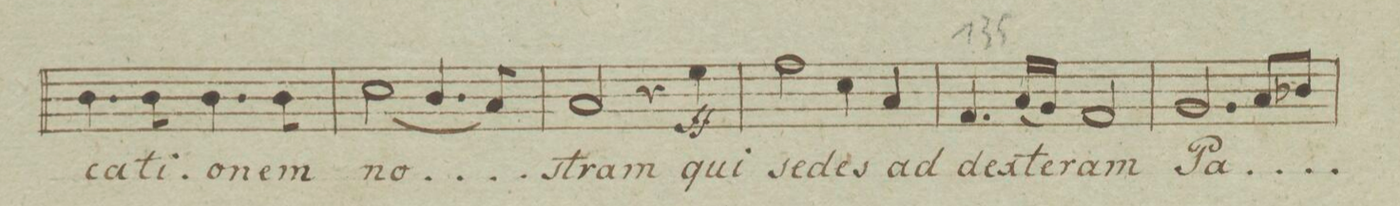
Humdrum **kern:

**kern	**text	**dynam
*I"Tenore	*	*
*clefC4	*	*
*k[b-e-]	*	*
*met(c)	*	*
*M4/4	*	*
4.A\	-ca-	.
8A\	-ti-	.
4.A\	-o-	.
8A\	-nem	.
=132	=132	=132
(2B-\	no-	.
4.A/	.	.
8G/)	.	.
=133	=133	=133
2G/	-stram	.
4r	.	.
4d\	qui	ff
=134	=134	=134
2e-\	se-	.
4B-\	-des	.
4G/	ad	.
=135	=135	=135
4.E-/	de-	.
(16G/LL	-xte-	.
16F/JJ)	.	.
2E-/	-ram	.
=136	=136	=136
2.F/	Pa-	.
8G/L	.	.
8A-X/J	.	.
=137	=137	=137
*-	*-	*-
